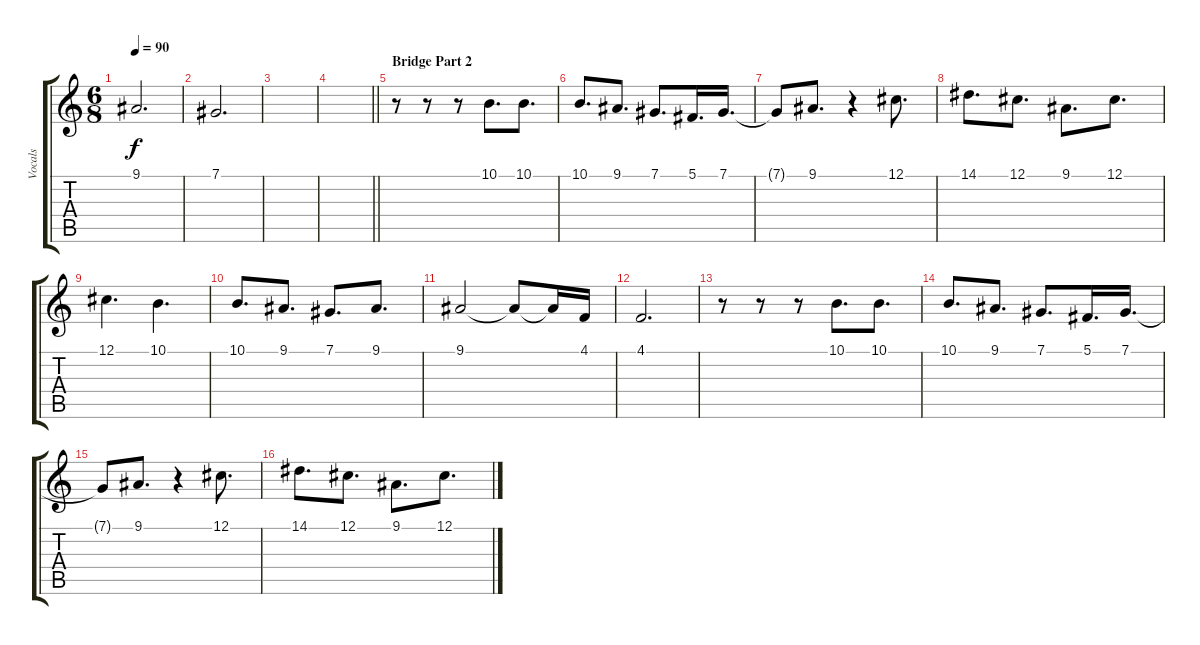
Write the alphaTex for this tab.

\track ("Vocals" "Vocals") {instrument flute}
\staff {score tabs}
\tuning (Db4 Ab3 E3 B2 Gb2 B1) {hide}
\ts (6 8)
\tempo 90
\clef g2
\ks c
9.1.2{d dy f} |
7.1.2{d} |
|
\barLineRight lightlight
|
\section ("" "Bridge Part 2")
r.8 r.8 r.8 10.1.8{d} 10.1.8{d} |
10.1.8{d} 9.1.8{d} 7.1.8{d} 5.1.16{d} 7.1.16{d} |
7.1{t}.8 9.1.8{d} r.4 12.1.8{d} |
14.1.8{d} 12.1.8{d} 9.1.8{d} 12.1.8{d} |
12.1.4{d} 10.1.4{d} |
10.1.8{d} 9.1.8{d} 7.1.8{d} 9.1.8{d} |
9.1.2 9.1{t}.8 9.1{t}.16 4.1.16 |
4.1.2{d} |
r.8 r.8 r.8 10.1.8{d} 10.1.8{d} |
10.1.8{d} 9.1.8{d} 7.1.8{d} 5.1.16{d} 7.1.16{d} |
7.1{t}.8 9.1.8{d} r.4 12.1.8{d} |
14.1.8{d} 12.1.8{d} 9.1.8{d} 12.1.8{d}
